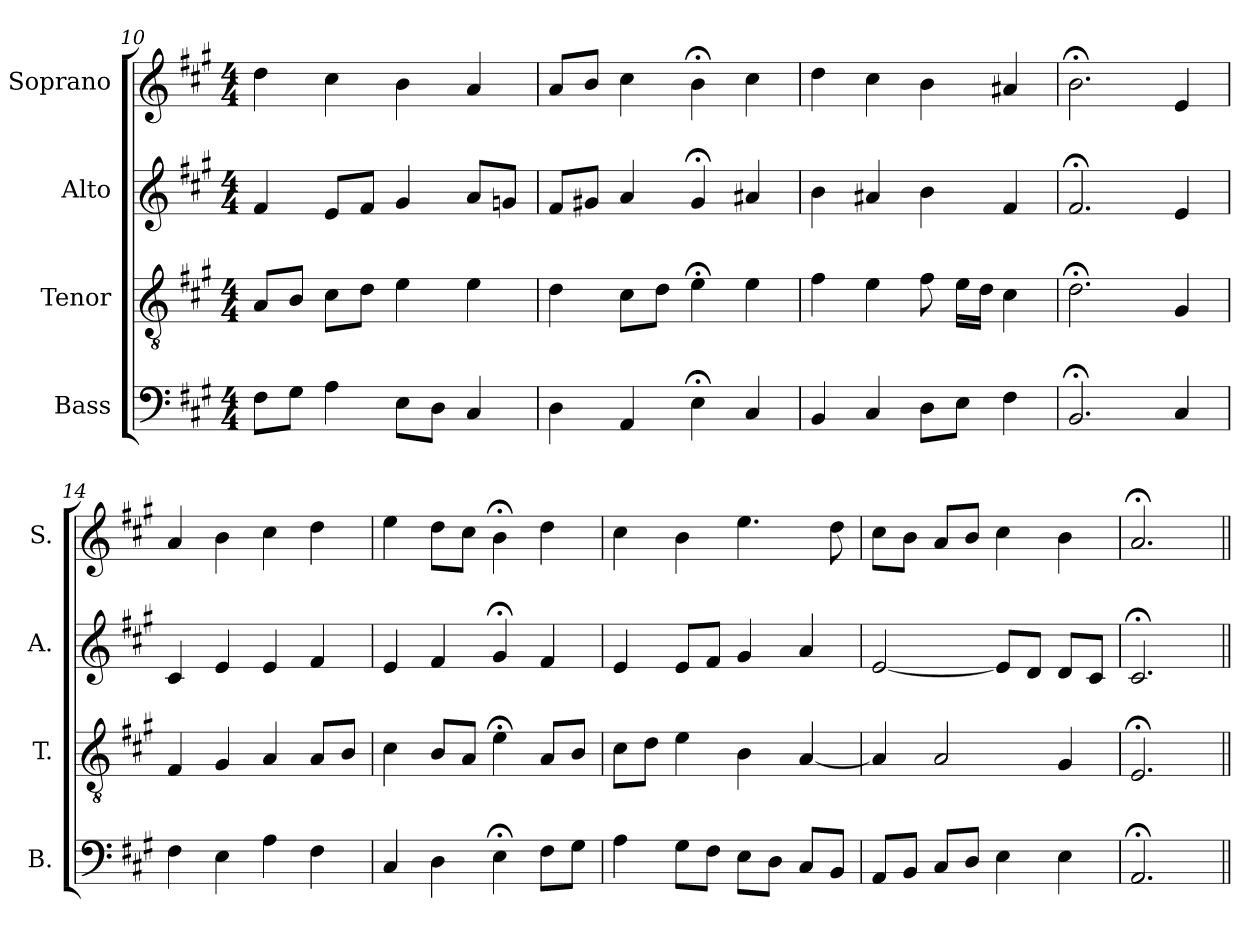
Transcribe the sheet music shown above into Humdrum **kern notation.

**kern	**kern	**kern	**kern
*part4	*part3	*part2	*part1
*staff4	*staff3	*staff2	*staff1
*I"Bass	*I"Tenor	*I"Alto	*I"Soprano
*I'B.	*I'T.	*I'A.	*I'S.
!!LO:PB:g=z
*clefF4	*clefGv2	*clefG2	*clefG2
*	*ITrd7c12	*	*
*k[f#c#g#]	*k[f#c#g#]	*k[f#c#g#]	*k[f#c#g#]
*A:	*A:	*A:	*A:
*M4/4	*M4/4	*M4/4	*M4/4
=10	=10	=10	=10
8F#\L	8AA/L	4f#/	4dd\
8G#\J	8BB/J	.	.
4A\	8C#\L	8e/L	4cc#\
.	8D\J	8f#/J	.
8E\L	4E\	4g#/	4b\
8D\J	.	.	.
4C#/	4E\	8a/L	4a/
.	.	8gn/J	.
=11	=11	=11	=11
4D\	4D\	8f#/L	8a/L
.	.	8g#X/J	8b/J
4AA/	8C#\L	4a/	4cc#\
.	8D\J	.	.
4E;<\	4E;<\	4g#;</	4b;<\
4C#/	4E\	4a#X/	4cc#\
=12	=12	=12	=12
4BB/	4F#\	4b\	4dd\
4C#/	4E\	4a#X/	4cc#\
8D\L	8F#\	4b\	4b\
8E\J	16E\LL	.	.
.	16D\JJ	.	.
4F#\	4C#\	4f#/	4a#X/
=13	=13	=13	=13
2.BB;</	2.D;<\	2.f#;</	2.b;<\
4C#/	4GG#/	4e/	4e/
=14	=14	=14	=14
4F#\	4FF#/	4c#/	4a/
4E\	4GG#/	4e/	4b\
4A\	4AA/	4e/	4cc#\
4F#\	8AA/L	4f#/	4dd\
.	8BB/J	.	.
!!LO:LB:g=z
=15	=15	=15	=15
4C#/	4C#\	4e/	4ee\
4D\	8BB/L	4f#/	8dd\L
.	8AA/J	.	8cc#\J
4E;<\	4E;<\	4g#;</	4b;<\
8F#\L	8AA/L	4f#/	4dd\
8G#\J	8BB/J	.	.
=16	=16	=16	=16
4A\	8C#\L	4e/	4cc#\
.	8D\J	.	.
8G#\L	4E\	8e/L	4b\
8F#\J	.	8f#/J	.
8E\L	4BB\	4g#/	4.ee\
8D\J	.	.	.
8C#/L	[4AA/	4a/	.
8BB/J	.	.	8dd\
=17	=17	=17	=17
8AA/L	4AA/]	[2e/	8cc#\L
8BB/J	.	.	8b\J
8C#/L	2AA/	.	8a/L
8D/J	.	.	8b/J
4E\	.	8e/L]	4cc#\
.	.	8d/J	.
4E\	4GG#/	8d/L	4b\
.	.	8c#/J	.
=18	=18	=18	=18
2.AA;</	2.EE;</	2.c#;</	2.a;</
=||	=||	=||	=||
*-	*-	*-	*-
